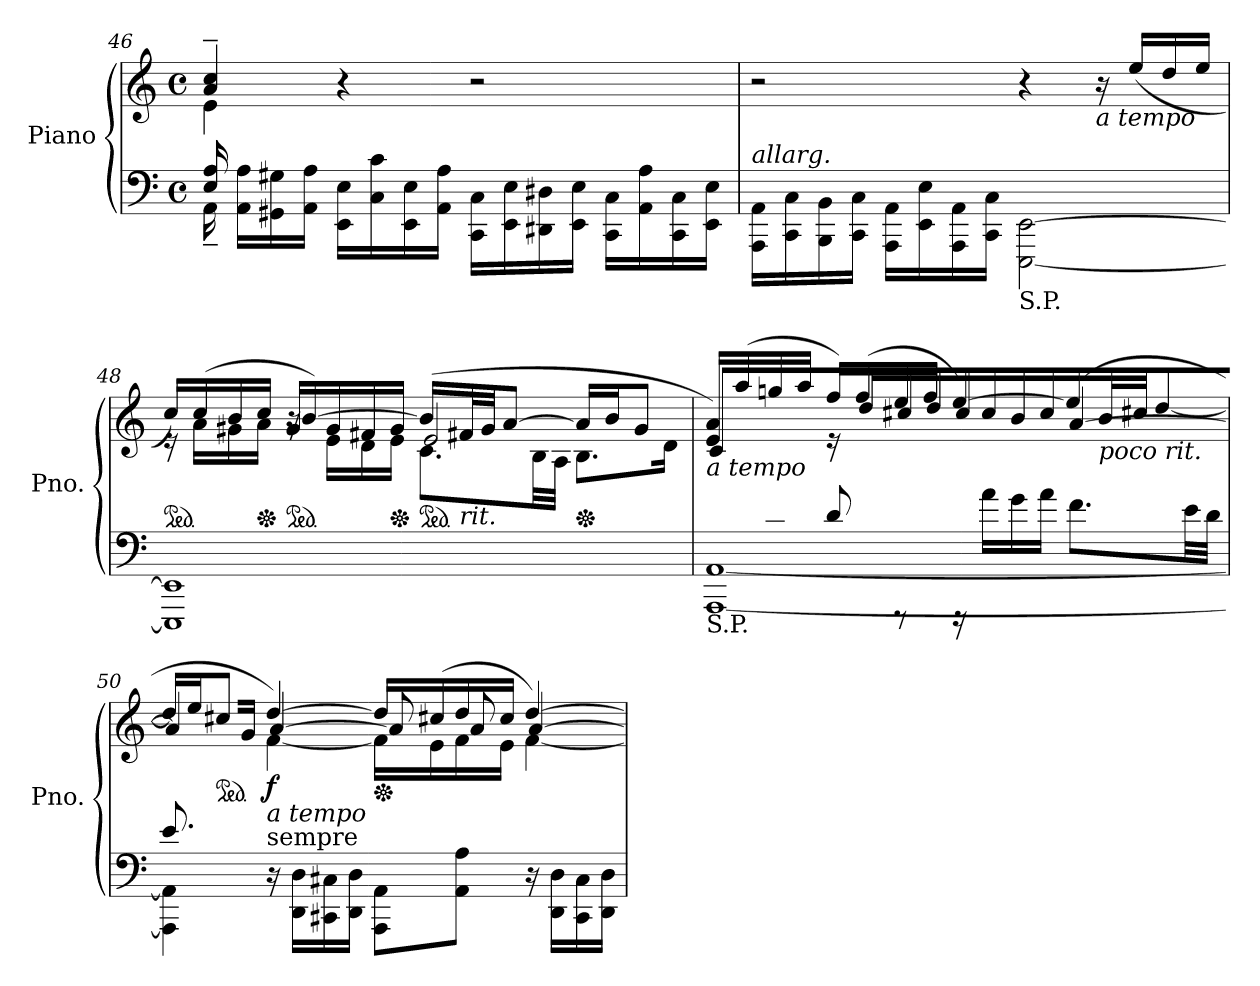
**kern	**kern	**dynam
*part1	*part1	*part1
*staff2	*staff1	*staff1/2
*I"Piano	*	*
*I'Pno.	*	*
*clefF4	*clefG2	*
*k[]	*k[]	*
*M4/4	*M4/4	*
*met(c)	*met(c)	*
=46	=46	=46
*^	*^	*
16E/ 16A/	16AA~\	4a/~ 4cc/~	4e\	.
16AA\ 16A\LL	2...ryy	.	.	.
16GG#X\ 16G#X\	.	.	.	.
16AA\ 16A\JJ	.	.	.	.
16EE\ 16E\LL	.	4r	2.ryy	.
16C\ 16c\	.	.	.	.
16EE\ 16E\	.	.	.	.
16AA\ 16A\JJ	.	.	.	.
16CC\ 16C\LL	.	2r	.	.
16EE\ 16E\	.	.	.	.
16DD#X\ 16D#X\	.	.	.	.
16EE\ 16E\JJ	.	.	.	.
16CC\ 16C\LL	.	.	.	.
16AA\ 16A\	.	.	.	.
16CC\ 16C\	.	.	.	.
16EE\ 16E\JJ	.	.	.	.
*v	*v	*	*	*
*	*v	*v	*
=47	=47	=47
!LO:TX:a:i:t=allarg.	!	!
16AAA\ 16AA\LL	2r	.
16CC\ 16C\	.	.
16BBB\ 16BB\	.	.
16CC\ 16C\JJ	.	.
16AAA\ 16AA\LL	.	.
16EE\ 16E\	.	.
16AAA\ 16AA\	.	.
16CC\ 16C\JJ	.	.
!LO:TX:b:t=S.P.	!	!
[2EEE\ [2EE\	4r	.
!	!LO:TX:b:i:t=a tempo	!
.	16r	.
.	(16ee/LL	.
.	16dd/	.
.	16ee/JJ	.
=48	=48	=48
*	*ped	*
*	*^	*
*	*	*^	*
1EEE] 1EE]	16cc/LL)	16r	4ryy	.
.	(16cc/	16a<\LL	.	.
.	16b/	16g#X<\	.	.
*	*Xped	*	*	*
.	16cc/JJ	16a\JJ	.	.
*	*ped	*	*	*
.	16g#/LL	16r	[4b/)	.
.	16g#/	16e\LL	.	.
.	16f#X/	16d\	.	.
*	*Xped	*	*	*
.	16g#/JJ	16e\JJ	.	.
*	*ped	*	*	*
.	(16b/LL]	8.c\L	2e/	.
!	!LO:TX:b:i:t=rit.	!	!	!
.	32f#X/L	.	.	.
.	32g#/JJ	.	.	.
.	[8a/J	.	.	.
.	.	32B<\LL	.	.
.	.	32A<\JJJ	.	.
*	*Xped	*	*	*
.	16a/LL]	8.B<\L	.	.
.	16b/J	.	.	.
.	8g#/J	.	.	.
.	.	16d<\Jk	.	.
*	*	*v	*v	*
=49	=49	=49	=49
*^	*	*	*
*	*^	*	*	*
!	!	!	!LO:TX:b:i:t=a tempo	!	!
!LO:TX:b:t=S.P.	!	!	!	!	!
8ryy	[1AAA [1AA	4ryy	16e/ 16a/LL)	8c\L	.
.	.	.	(16aa/	.	.
8c#X/J	.	.	16ggn/	8ryy	.
.	.	.	16aa/JJ	.	.
2.ryy	.	8d/	16ff/LL)	16r	.
.	.	.	(16ff/	16dd<\LL	.
.	.	8r	16ee/	16cc#X<\	.
.	.	.	16ff/JJ	16dd<\JJ	.
.	.	16r	[4ee/)	16cc#/LL	.
.	.	16a<\LL	.	(16cc#/	.
.	.	16g\	.	16b/	.
.	.	16a\JJ	.	16cc#/JJ	.
.	.	8.f<\L	([4a/	16ee/LL]	.
!	!	!	!	!LO:TX:b:i:t=poco rit.	!
.	.	.	.	32b/L	.
.	.	.	.	32cc#X/JJ	.
.	.	.	.	[8dd/J	.
.	.	32e\LL	.	.	.
.	.	32d\JJJ	.	.	.
*	*v	*v	*	*	*
=50	=50	=50	=50	=50
*	*	*	*^	*
8.e/L	4AAA\] 4AA\]	16dd/LL]	8.ryy	4a/]	.
.	.	16ee/J	.	.	.
*	*	*ped	*	*	*
.	.	8cc#X/J	.	.	.
2ryy	.	.	16g<\Jk	.	.
!	!	!LO:TX:b:i:t=a tempo	!	!	!
!	!	!LO:TX:b:t=sempre	!	!	!
!	!	!	!	!	!LO:DY:b
.	16r	[4dd/)	[4f<\	[4a/	f
.	16DD\ 16D\LL	.	.	.	.
.	16CC#X\< 16C#X\<	.	.	.	.
.	16DD\ 16D\JJ	.	.	.	.
*	*	*Xped	*	*	*
.	8AAA\ 8AA\L	16dd/LL]	16f\LL]	8a/]	.
.	.	(16cc#X/	16e\	.	.
.	8AA\ 8A\J	16dd/	16f\	8a/	.
4ryy	.	16cc#/JJ	16e\JJ	.	.
.	16r	[4dd/)	[4f\	[4a/	.
.	16DD\ 16D\LL	.	.	.	.
.	16CC#\ 16C#\	.	.	.	.
16ryy	16DD\ 16D\JJ	.	.	.	.
*v	*v	*	*	*	*
*	*v	*v	*v	*
=	=	=
*-	*-	*-
